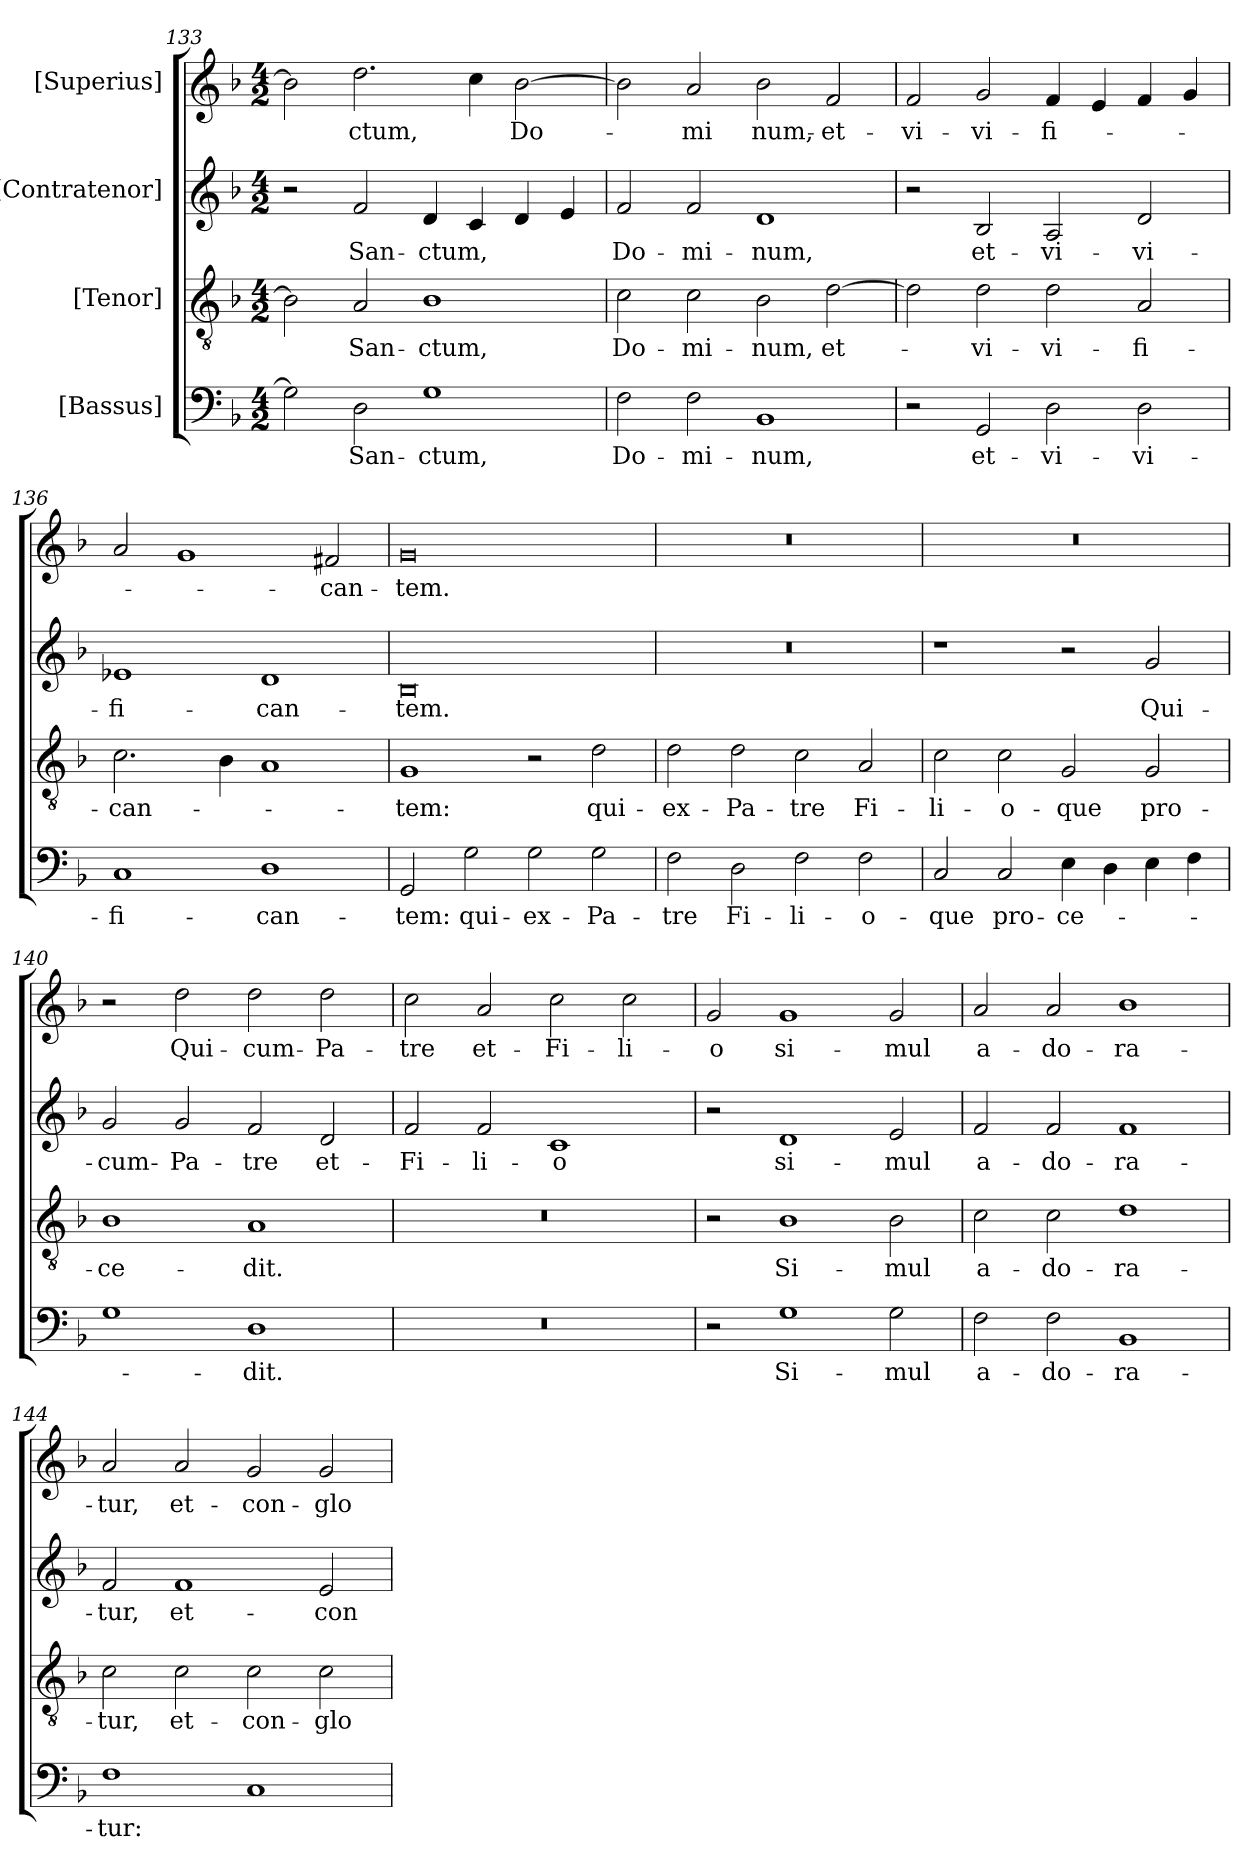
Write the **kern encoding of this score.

**kern	**text	**kern	**text	**kern	**text	**kern	**text
*part4	*part4	*part3	*part3	*part2	*part2	*part1	*part1
*staff4	*staff4	*staff3	*staff3	*staff2	*staff2	*staff1	*staff1
*I"[Bassus]	*	*I"[Tenor]	*	*I"[Contratenor]	*	*I"[Superius]	*
*clefF4	*	*clefGv2	*	*clefG2	*	*clefG2	*
*k[b-]	*	*k[b-]	*	*k[b-]	*	*k[b-]	*
*M4/2	*	*M4/2	*	*M4/2	*	*M4/2	*
=133	=133	=133	=133	=133	=133	=133	=133
2G\]	.	2B-\]	.	2r	.	2b-\]	.
2D\	San-	2A/	San-	2f/	San-	2.dd\	-ctum,
1G\	-ctum,	1B-\	-ctum,	4d/	-ctum,	.	.
.	.	.	.	4c/	.	4cc\	.
.	.	.	.	4d/	.	[2b-\	Do-
.	.	.	.	4e/	.	.	.
=134	=134	=134	=134	=134	=134	=134	=134
2F\	Do-	2c\	Do-	2f/	Do-	2b-\]	.
2F\	-mi-	2c\	-mi-	2f/	-mi-	2a/	-mi
1BB-/	-num,	2B-\	-num,	1d/	-num,	2b-\	num,-
.	.	[2d\	et-	.	.	2f/	et-
=135	=135	=135	=135	=135	=135	=135	=135
2r	.	2d\]	.	2r	.	2f/	vi-
2GG/	et-	2d\	vi-	2B-/	et-	2g/	-vi-
2D\	vi-	2d\	-vi-	2A/	vi-	4f/	-fi-
.	.	.	.	.	.	4e/	.
2D\	-vi-	2A/	-fi-	2d/	-vi-	4f/	.
.	.	.	.	.	.	4g/	.
=136	=136	=136	=136	=136	=136	=136	=136
1C/	-fi-	2.c\	-can-	1e-X/	-fi-	2a/	.
.	.	.	.	.	.	1g/	.
.	.	4B-\	.	.	.	.	.
1D\	-can-	1A/	.	1d/	-can-	.	.
.	.	.	.	.	.	2f#X/	-can-
=137	=137	=137	=137	=137	=137	=137	=137
2GG/	-tem:	1G/	-tem:	0B-/	-tem.	0g/	-tem.
2G\	qui-	.	.	.	.	.	.
2G\	ex-	2r	.	.	.	.	.
2G\	Pa-	2d\	qui-	.	.	.	.
=138	=138	=138	=138	=138	=138	=138	=138
2F\	-tre	2d\	ex-	0r	.	0r	.
2D\	Fi-	2d\	Pa-	.	.	.	.
2F\	-li-	2c\	-tre	.	.	.	.
2F\	-o-	2A/	Fi-	.	.	.	.
=139	=139	=139	=139	=139	=139	=139	=139
2C/	-que	2c\	-li-	1r	.	0r	.
2C/	pro-	2c\	-o-	.	.	.	.
4E\	-ce-	2G/	-que	2r	.	.	.
4D\	.	.	.	.	.	.	.
4E\	.	2G/	pro-	2g/	Qui-	.	.
4F\	.	.	.	.	.	.	.
=140	=140	=140	=140	=140	=140	=140	=140
1G\	.	1B-\	-ce-	2g/	cum-	2r	.
.	.	.	.	2g/	Pa-	2dd\	Qui-
1D\	-dit.	1A/	-dit.	2f/	-tre	2dd\	cum-
.	.	.	.	2d/	et-	2dd\	Pa-
=141	=141	=141	=141	=141	=141	=141	=141
0r	.	0r	.	2f/	Fi-	2cc\	-tre
.	.	.	.	2f/	-li-	2a/	et-
.	.	.	.	1c/	-o	2cc\	Fi-
.	.	.	.	.	.	2cc\	-li-
=142	=142	=142	=142	=142	=142	=142	=142
2r	.	2r	.	2r	.	2g/	-o
1G\	Si-	1B-\	Si-	1d/	si-	1g/	si-
2G\	-mul	2B-\	-mul	2e/	-mul	2g/	-mul
=143	=143	=143	=143	=143	=143	=143	=143
2F\	a-	2c\	a-	2f/	a-	2a/	a-
2F\	-do-	2c\	-do-	2f/	-do-	2a/	-do-
1BB-/	-ra-	1d\	-ra-	1f/	-ra-	1b-\	-ra-
=144	=144	=144	=144	=144	=144	=144	=144
1F\	-tur:	2c\	-tur,	2f/	-tur,	2a/	-tur,
.	.	2c\	et-	1f/	et-	2a/	et-
1C/	.	2c\	con-	.	.	2g/	con-
.	.	2c\	-glo-	2e/	con-	2g/	-glo-
=	=	=	=	=	=	=	=
*-	*-	*-	*-	*-	*-	*-	*-
